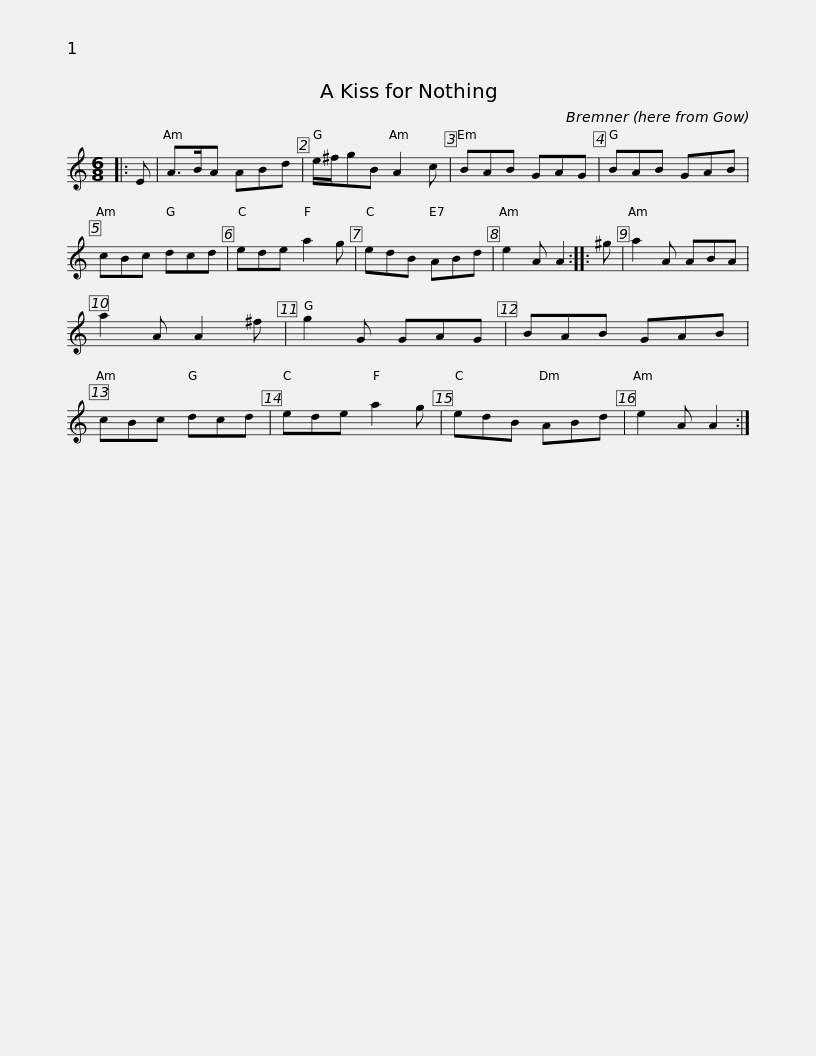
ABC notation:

X:1
L:1/8
M:6/8
I:linebreak $
K:C
V:1 treble
V:1
|: E | A>BA ABd | e/^f/gB A2 c | BAB GAG | BAB GAB | %5
 cBc dcd | ede a2 g | edB ABd |$ e2 A A2 :: ^g | %10
 a2 A ABA | a2 A A2 ^f | g2 G GAG | BAB GAB | cBc dcd | %15
 ede a2 g |$ edB ABd | e2 A A2 :| %18
